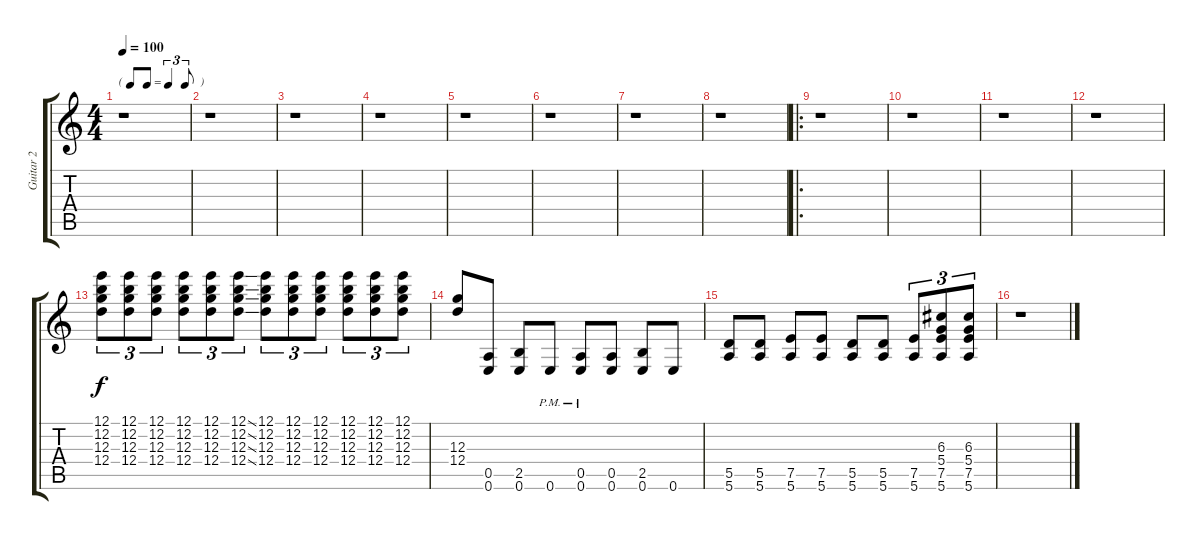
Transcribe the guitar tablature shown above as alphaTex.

\track ("Guitar 2" "Guitar 2") {instrument distortionguitar}
\staff {score tabs}
\tuning (E4 B3 G3 D3 A2 E2) {hide}
\ts (4 4)
\tf triplet8th
\tempo 100
\clef g2
\ks c
r.1{dy f} |
r.1 |
r.1 |
r.1 |
r.1 |
r.1 |
r.1 |
r.1 |
\ro
r.1 |
r.1 |
r.1 |
r.1 |
(12.1 12.2 12.3 12.4).8{tu (3 2)} (12.1 12.2 12.3 12.4).8{tu (3 2)} (12.1 12.2 12.3 12.4).8{tu (3 2)} (12.1 12.2 12.3 12.4).8{tu (3 2)} (12.1 12.2 12.3 12.4).8{tu (3 2)} (12.1{ss} 12.2{ss} 12.3{ss} 12.4{ss}).8{tu (3 2)} (12.1 12.2 12.3 12.4).8{tu (3 2)} (12.1 12.2 12.3 12.4).8{tu (3 2)} (12.1 12.2 12.3 12.4).8{tu (3 2)} (12.1 12.2 12.3 12.4).8{tu (3 2)} (12.1 12.2 12.3 12.4).8{tu (3 2)} (12.1 12.2 12.3 12.4).8{tu (3 2)} |
(12.3 12.4).8 (0.5 0.6).8 (2.5 0.6).8 0.6{pm}.8 (0.5{pm} 0.6{pm}).8 (0.5 0.6).8 (2.5 0.6).8 0.6.8 |
(5.5 5.6).8 (5.5 5.6).8 (7.5 5.6).8 (7.5 5.6).8 (5.5 5.6).8 (5.5 5.6).8 (7.5 5.6).8{tu (3 2)} (6.3 5.4 7.5 5.6).8{tu (3 2)} (6.3 5.4 7.5 5.6).8{tu (3 2)} |
r.1
